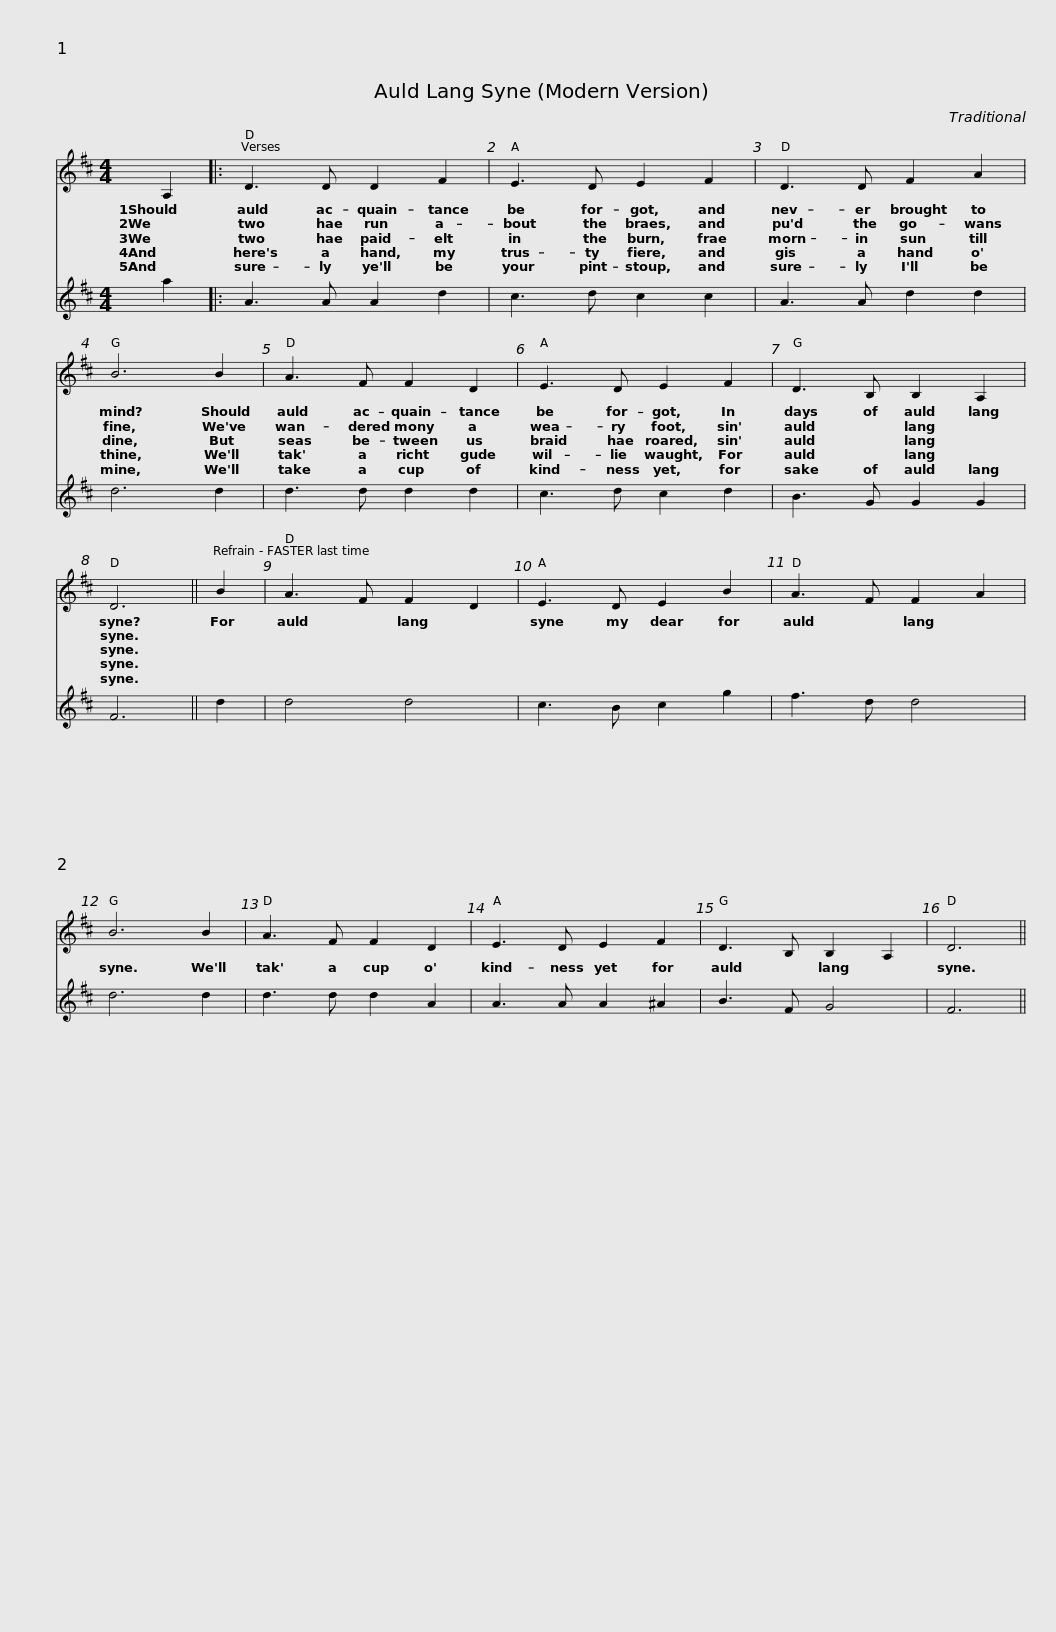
X:1
%%score 1 2
L:1/8
M:4/4
I:linebreak $
K:D
V:1 treble
V:2 treble
V:1
 A,2 |: D3 D D2 F2 | E3 D E2 F2 | D3 D F2 A2 |$ B6 B2 | %5
 A3 F F2 D2 | E3 D E2 F2 | D3 B, B,2 A,2 | D6 || B2 |$ %10
 A3 F F2 D2 | E3 D E2 B2 | A3 F F2 A2 | B6 B2 | A3 F F2 D2 | %15
 E3 D E2 F2 |$ D3 B, B,2 A,2 | D6 || %18
V:2
 a2 |: A3 A A2 d2 | c3 d c2 c2 | A3 A d2 d2 |$ d6 d2 | %5
 d3 d d2 d2 | c3 d c2 d2 | B3 G G2 G2 | F6 || d2 |$ %10
 d4 d4 | c3 B c2 g2 | f3 d d4 | d6 d2 | d3 d d2 A2 | %15
 A3 A A2 ^A2 |$ B3 F G4 | F6 || %18
